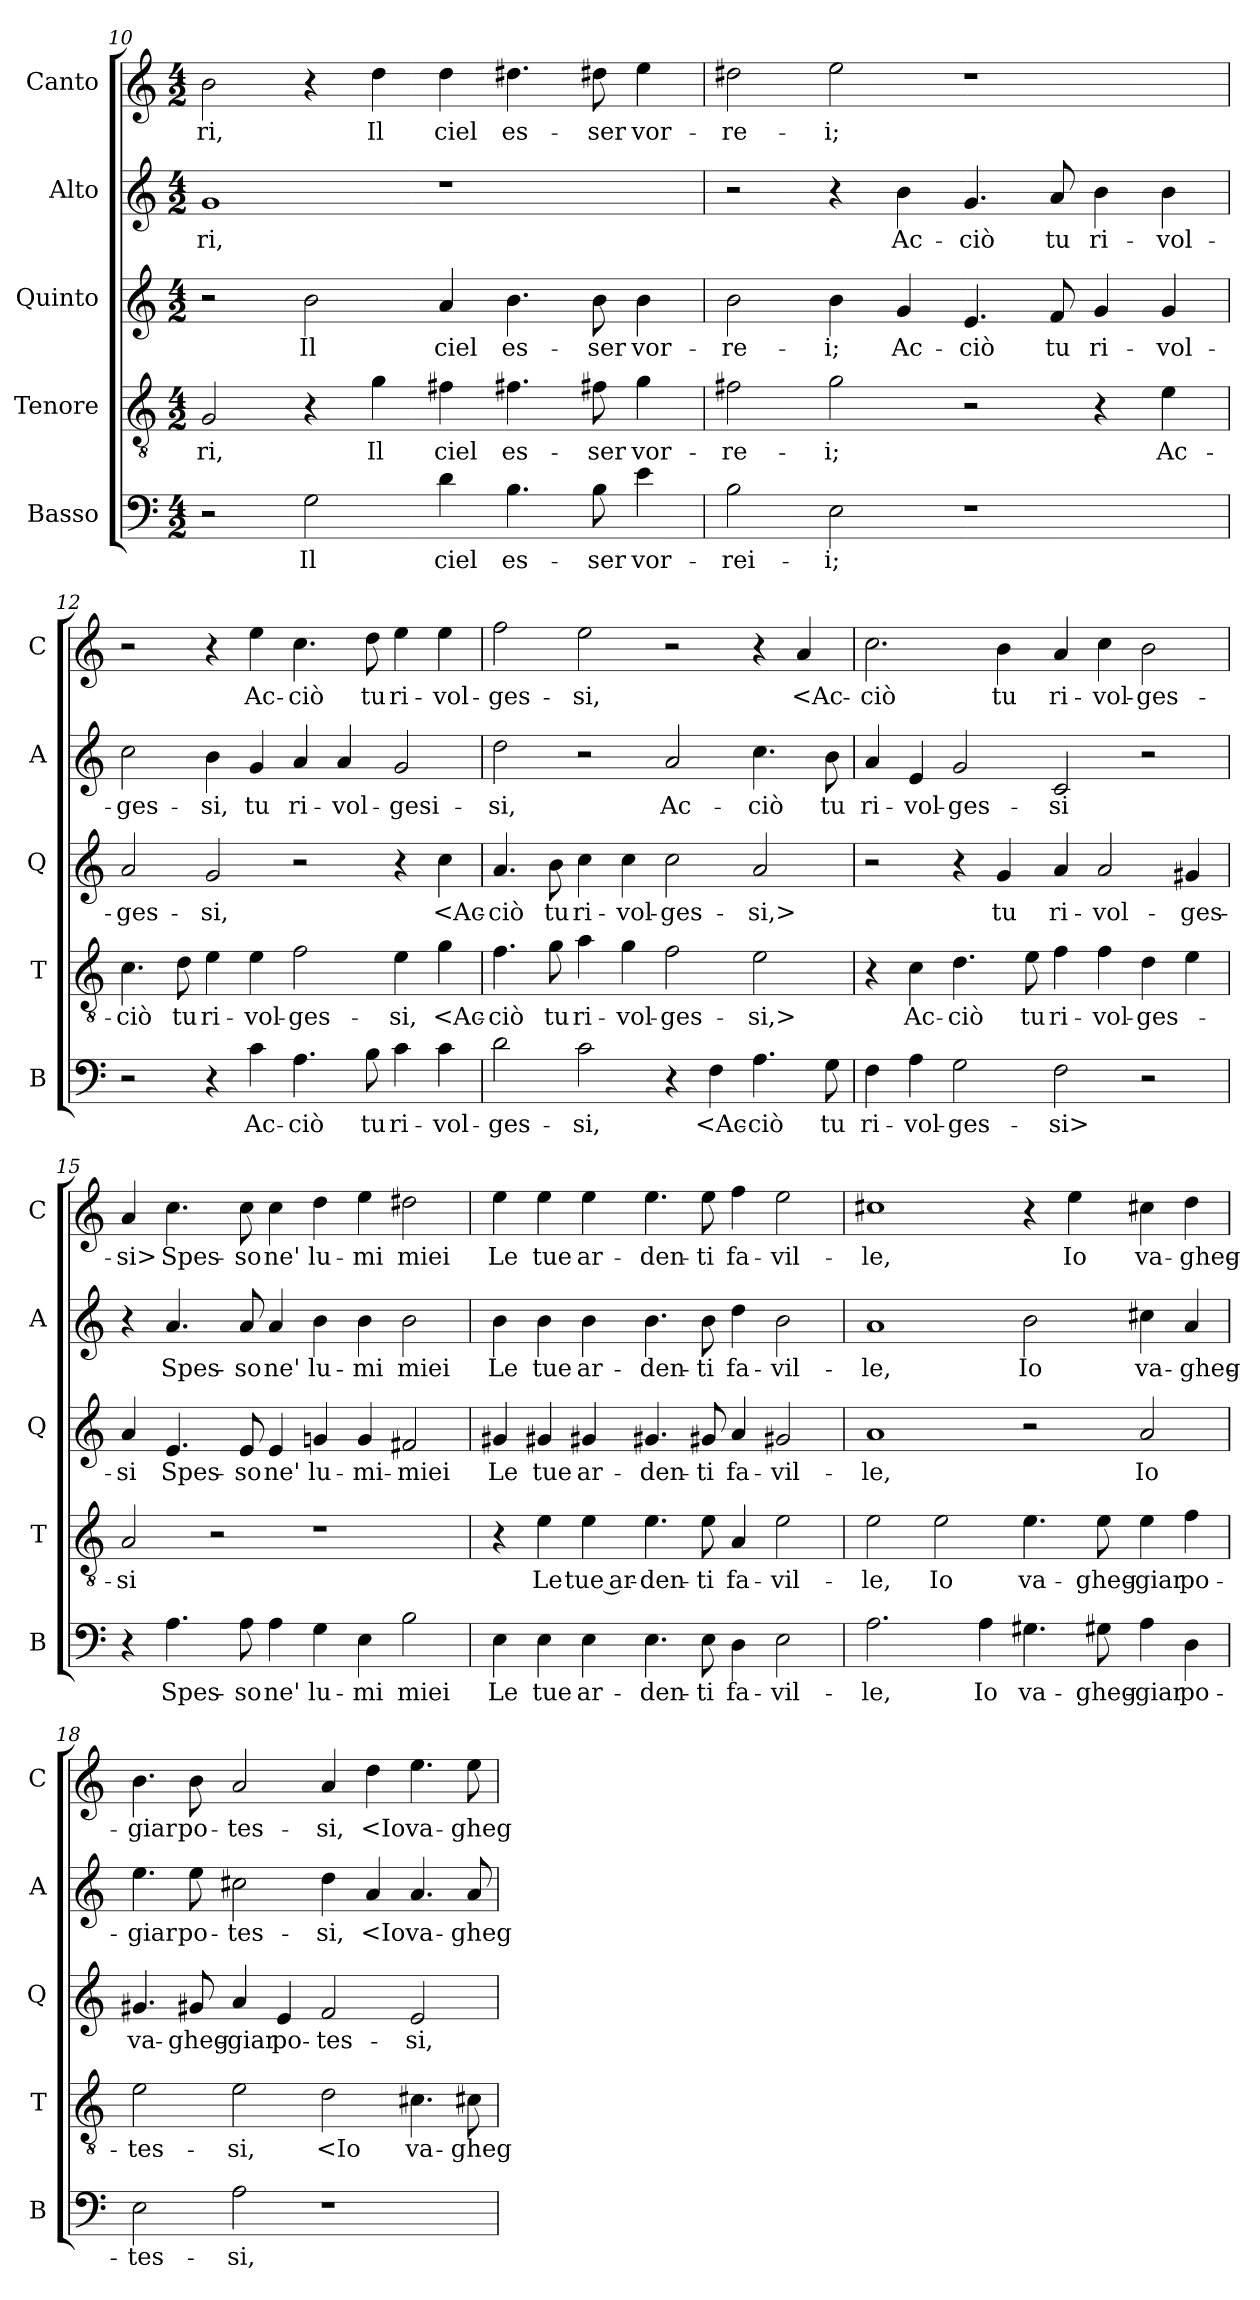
**kern	**text	**kern	**text	**kern	**text	**kern	**text	**kern	**text
*part5	*part5	*part4	*part4	*part3	*part3	*part2	*part2	*part1	*part1
*staff5	*staff5	*staff4	*staff4	*staff3	*staff3	*staff2	*staff2	*staff1	*staff1
*I"Basso	*	*I"Tenore	*	*I"Quinto	*	*I"Alto	*	*I"Canto	*
*I'B	*	*I'T	*	*I'Q	*	*I'A	*	*I'C	*
*clefF4	*	*clefGv2	*	*clefG2	*	*clefG2	*	*clefG2	*
*k[]	*	*k[]	*	*k[]	*	*k[]	*	*k[]	*
*M4/2	*	*M4/2	*	*M4/2	*	*M4/2	*	*M4/2	*
=10	=10	=10	=10	=10	=10	=10	=10	=10	=10
2r	.	2G	-ri,	2r	.	1g	-ri,	2b	-ri,
2G	Il	4r	.	2b	Il	.	.	4r	.
.	.	4g	Il	.	.	.	.	4dd	Il
4d	ciel	4f#X	ciel	4a	ciel	1r	.	4dd	ciel
4.B	es-	4.f#X	es-	4.b	es-	.	.	4.dd#X	es-
8B	-ser	8f#X	-ser	8b	-ser	.	.	8dd#X	-ser
4e	vor-	4g	vor-	4b	vor-	.	.	4ee	vor-
=11	=11	=11	=11	=11	=11	=11	=11	=11	=11
2B	-rei-	2f#X	-re-	2b	-re-	2r	.	2dd#X	-re-
2E	-i;	2g	-i;	4b	-i;	4r	.	2ee	-i;
.	.	.	.	4g	Ac-	4b	Ac-	.	.
1r	.	2r	.	4.e	-ciò	4.g	-ciò	1r	.
.	.	.	.	8f	tu	8a	tu	.	.
.	.	4r	.	4g	ri-	4b	ri-	.	.
.	.	4e	Ac-	4g	-vol-	4b	-vol-	.	.
=12	=12	=12	=12	=12	=12	=12	=12	=12	=12
2r	.	4.c	-ciò	2a	-ges-	2cc	-ges-	2r	.
.	.	8d	tu	.	.	.	.	.	.
4r	.	4e	ri-	2g	-si,	4b	-si,	4r	.
4c	Ac-	4e	-vol-	.	.	4g	tu	4ee	Ac-
4.A	-ciò	2f	-ges-	2r	.	4a	ri-	4.cc	-ciò
.	.	.	.	.	.	4a	-vol-	.	.
8B	tu	.	.	.	.	.	.	8dd	tu
4c	ri-	4e	-si,	4r	.	2g	-gesi-	4ee	ri-
4c	-vol-	4g	<Ac-	4cc	<Ac-	.	.	4ee	-vol-
=13	=13	=13	=13	=13	=13	=13	=13	=13	=13
2d	-ges-	4.f	-ciò	4.a	-ciò	2dd	-si,	2ff	-ges-
.	.	8g	tu	8b	tu	.	.	.	.
2c	-si,	4a	ri-	4cc	ri-	2r	.	2ee	-si,
.	.	4g	-vol-	4cc	-vol-	.	.	.	.
4r	.	2f	-ges-	2cc	-ges-	2a	Ac-	2r	.
4F	<Ac-	.	.	.	.	.	.	.	.
4.A	-ciò	2e	-si,>	2a	-si,>	4.cc	-ciò	4r	.
.	.	.	.	.	.	.	.	4a	<Ac-
8G	tu	.	.	.	.	8b	tu	.	.
=14	=14	=14	=14	=14	=14	=14	=14	=14	=14
4F	ri-	4r	.	2r	.	4a	ri-	2.cc	-ciò
4A	-vol-	4c	Ac-	.	.	4e	-vol-	.	.
2G	-ges-	4.d	-ciò	4r	.	2g	-ges-	.	.
.	.	.	.	4g	tu	.	.	4b	tu
.	.	8e	tu	.	.	.	.	.	.
2F	-si>	4f	ri-	4a	ri-	2c	-si	4a	ri-
.	.	4f	-vol-	2a	-vol-	.	.	4cc	-vol-
2r	.	4d	-ges-	.	.	2r	.	2b	-ges-
.	.	4e	.	4g#X	-ges-	.	.	.	.
=15	=15	=15	=15	=15	=15	=15	=15	=15	=15
4r	.	2A	-si	4a	-si	4r	.	4a	-si>
4.A	Spes-	.	.	4.e	Spes-	4.a	Spes-	4.cc	Spes-
.	.	2r	.	.	.	.	.	.	.
8A	-so	.	.	8e	-so	8a	-so	8cc	-so
4A	ne'	.	.	4e	ne'	4a	ne'	4cc	ne'
4G	lu-	1r	.	4gn	lu-	4b	lu-	4dd	lu-
4E	-mi	.	.	4g	-mi-	4b	-mi	4ee	-mi
2B	miei	.	.	2f#X	-miei	2b	miei	2dd#X	miei
=16	=16	=16	=16	=16	=16	=16	=16	=16	=16
4E	Le	4r	.	4g#X	Le	4b	Le	4ee	Le
4E	tue	4e	Le	4g#X	tue	4b	tue	4ee	tue
4E	ar-	4e	tue ar-	4g#X	ar-	4b	ar-	4ee	ar-
4.E	-den-	4.e	-den-	4.g#X	-den-	4.b	-den-	4.ee	-den-
8E	-ti	8e	-ti	8g#X	-ti	8b	-ti	8ee	-ti
4D	fa-	4A	fa-	4a	fa-	4dd	fa-	4ff	fa-
2E	-vil-	2e	-vil-	2g#X	-vil-	2b	-vil-	2ee	-vil-
=17	=17	=17	=17	=17	=17	=17	=17	=17	=17
2.A	-le,	2e	-le,	1a	-le,	1a	-le,	1cc#X	-le,
.	.	2e	Io	.	.	.	.	.	.
4A	Io	.	.	.	.	.	.	.	.
4.G#X	va-	4.e	va-	2r	.	2b	Io	4r	.
.	.	.	.	.	.	.	.	4ee	Io
8G#X	-gheg-	8e	-gheg-	.	.	.	.	.	.
4A	-giar	4e	-giar	2a	Io	4cc#X	va-	4cc#X	va-
4D	po-	4f	po-	.	.	4a	-gheg-	4dd	-gheg-
=18	=18	=18	=18	=18	=18	=18	=18	=18	=18
2E	-tes-	2e	-tes-	4.g#X	va-	4.ee	-giar	4.b	-giar
.	.	.	.	8g#X	-gheg-	8ee	po-	8b	po-
2A	-si,	2e	-si,	4a	-giar	2cc#X	-tes-	2a	-tes-
.	.	.	.	4e	po-	.	.	.	.
1r	.	2d	<Io	2f	-tes-	4dd	-si,	4a	-si,
.	.	.	.	.	.	4a	<Io	4dd	<Io
.	.	4.c#X	va-	2e	-si,	4.a	va-	4.ee	va-
.	.	8c#X	-gheg-	.	.	8a	-gheg-	8ee	-gheg-
=	=	=	=	=	=	=	=	=	=
*-	*-	*-	*-	*-	*-	*-	*-	*-	*-
